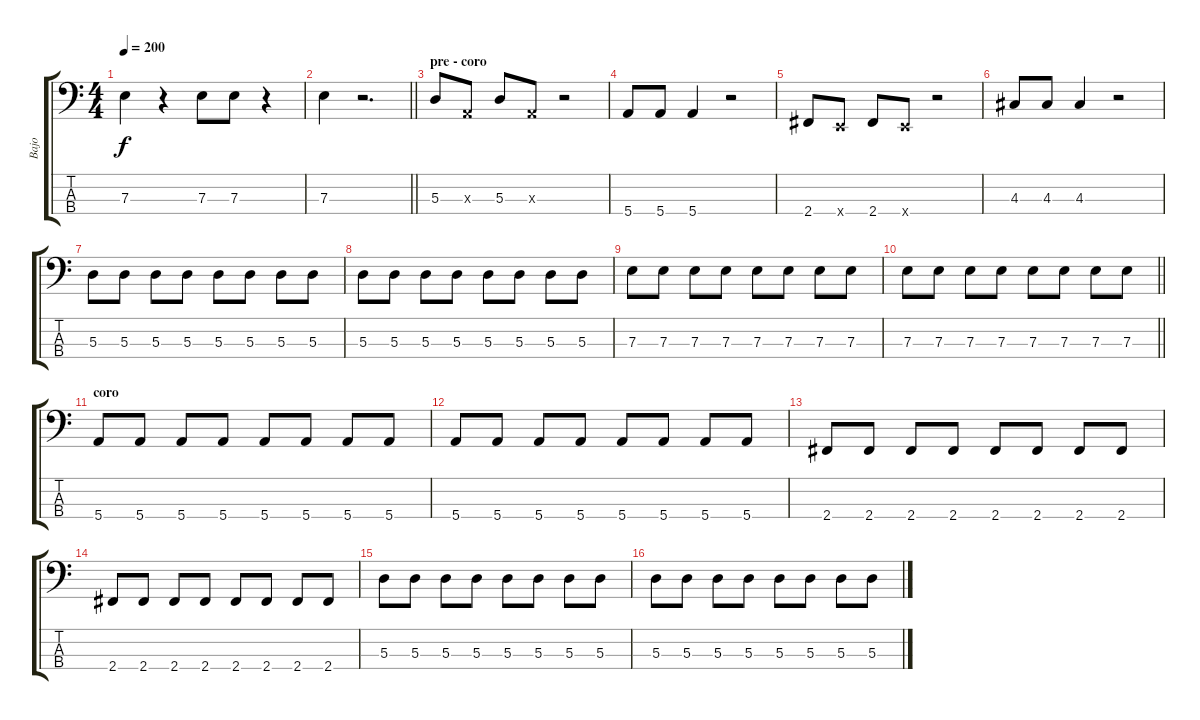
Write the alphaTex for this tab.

\track ("Bajo" "Bajo") {instrument electricbasspick}
\staff {score tabs}
\tuning (G2 D2 A1 E1) {hide}
\ts (4 4)
\tempo 200
\clef f4
\ks c
7.3.4{dy f} r.4 7.3.8 7.3.8 r.4 |
\barLineRight lightlight
7.3.4 r.2{d} |
\section ("" "pre - coro")
5.3.8 0.3{x}.8 5.3.8 0.3{x}.8 r.2 |
5.4.8 5.4.8 5.4.4 r.2 |
2.4.8 0.4{x}.8 2.4.8 0.4{x}.8 r.2 |
4.3.8 4.3.8 4.3.4 r.2 |
5.3.8 5.3.8 5.3.8 5.3.8 5.3.8 5.3.8 5.3.8 5.3.8 |
5.3.8 5.3.8 5.3.8 5.3.8 5.3.8 5.3.8 5.3.8 5.3.8 |
7.3.8 7.3.8 7.3.8 7.3.8 7.3.8 7.3.8 7.3.8 7.3.8 |
\barLineRight lightlight
7.3.8 7.3.8 7.3.8 7.3.8 7.3.8 7.3.8 7.3.8 7.3.8 |
\section ("" "coro")
5.4.8 5.4.8 5.4.8 5.4.8 5.4.8 5.4.8 5.4.8 5.4.8 |
5.4.8 5.4.8 5.4.8 5.4.8 5.4.8 5.4.8 5.4.8 5.4.8 |
2.4.8 2.4.8 2.4.8 2.4.8 2.4.8 2.4.8 2.4.8 2.4.8 |
2.4.8 2.4.8 2.4.8 2.4.8 2.4.8 2.4.8 2.4.8 2.4.8 |
5.3.8 5.3.8 5.3.8 5.3.8 5.3.8 5.3.8 5.3.8 5.3.8 |
5.3.8 5.3.8 5.3.8 5.3.8 5.3.8 5.3.8 5.3.8 5.3.8
